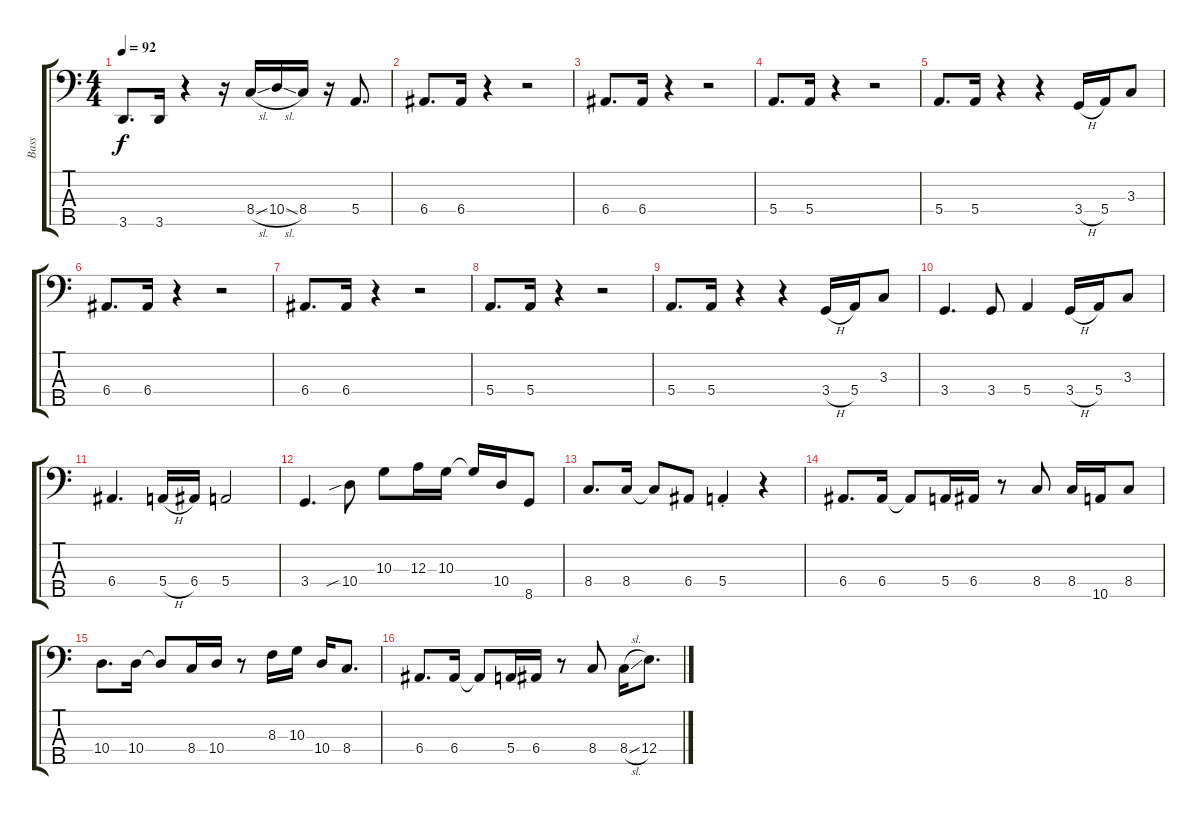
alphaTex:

\track ("Bass" "Bass") {instrument electricbassfinger}
\staff {score tabs}
\tuning (G2 D2 A1 E1 B0) {hide}
\ts (4 4)
\tempo 92
\clef f4
\ks c
3.5.8{d dy f} 3.5.16 r.4 r.16 8.4{sl}.16 10.4{sl}.16 8.4.16 r.16 5.4.8{d} |
6.4.8{d} 6.4.16 r.4 r.2 |
6.4.8{d} 6.4.16 r.4 r.2 |
5.4.8{d} 5.4.16 r.4 r.2 |
5.4.8{d} 5.4.16 r.4 r.4 3.4{h}.16 5.4.16 3.3.8 |
6.4.8{d} 6.4.16 r.4 r.2 |
6.4.8{d} 6.4.16 r.4 r.2 |
5.4.8{d} 5.4.16 r.4 r.2 |
5.4.8{d} 5.4.16 r.4 r.4 3.4{h}.16 5.4.16 3.3.8 |
3.4.4{d} 3.4.8 5.4.4 3.4{h}.16 5.4.16 3.3.8 |
6.4.4{d} 5.4{h}.16 6.4.16 5.4.2 |
3.4.4{d} 10.4{sib}.8 10.3.8 12.3.16 10.3.16 10.3{t}.16 10.4.16 8.5.8 |
8.4.8{d} 8.4.16 8.4{t}.8 6.4.8 5.4{st}.4 r.4 |
6.4.8{d} 6.4.16 6.4{t}.8 5.4.16 6.4.16 r.8 8.4.8 8.4.16 10.5.16 8.4.8 |
10.4.8{d} 10.4.16 10.4{t}.8 8.4.16 10.4.16 r.8 8.3.16 10.3.16 10.4.16 8.4.8{d} |
6.4.8{d} 6.4.16 6.4{t}.8 5.4.16 6.4.16 r.8 8.4.8 8.4{sl}.16 12.4.8{d}
